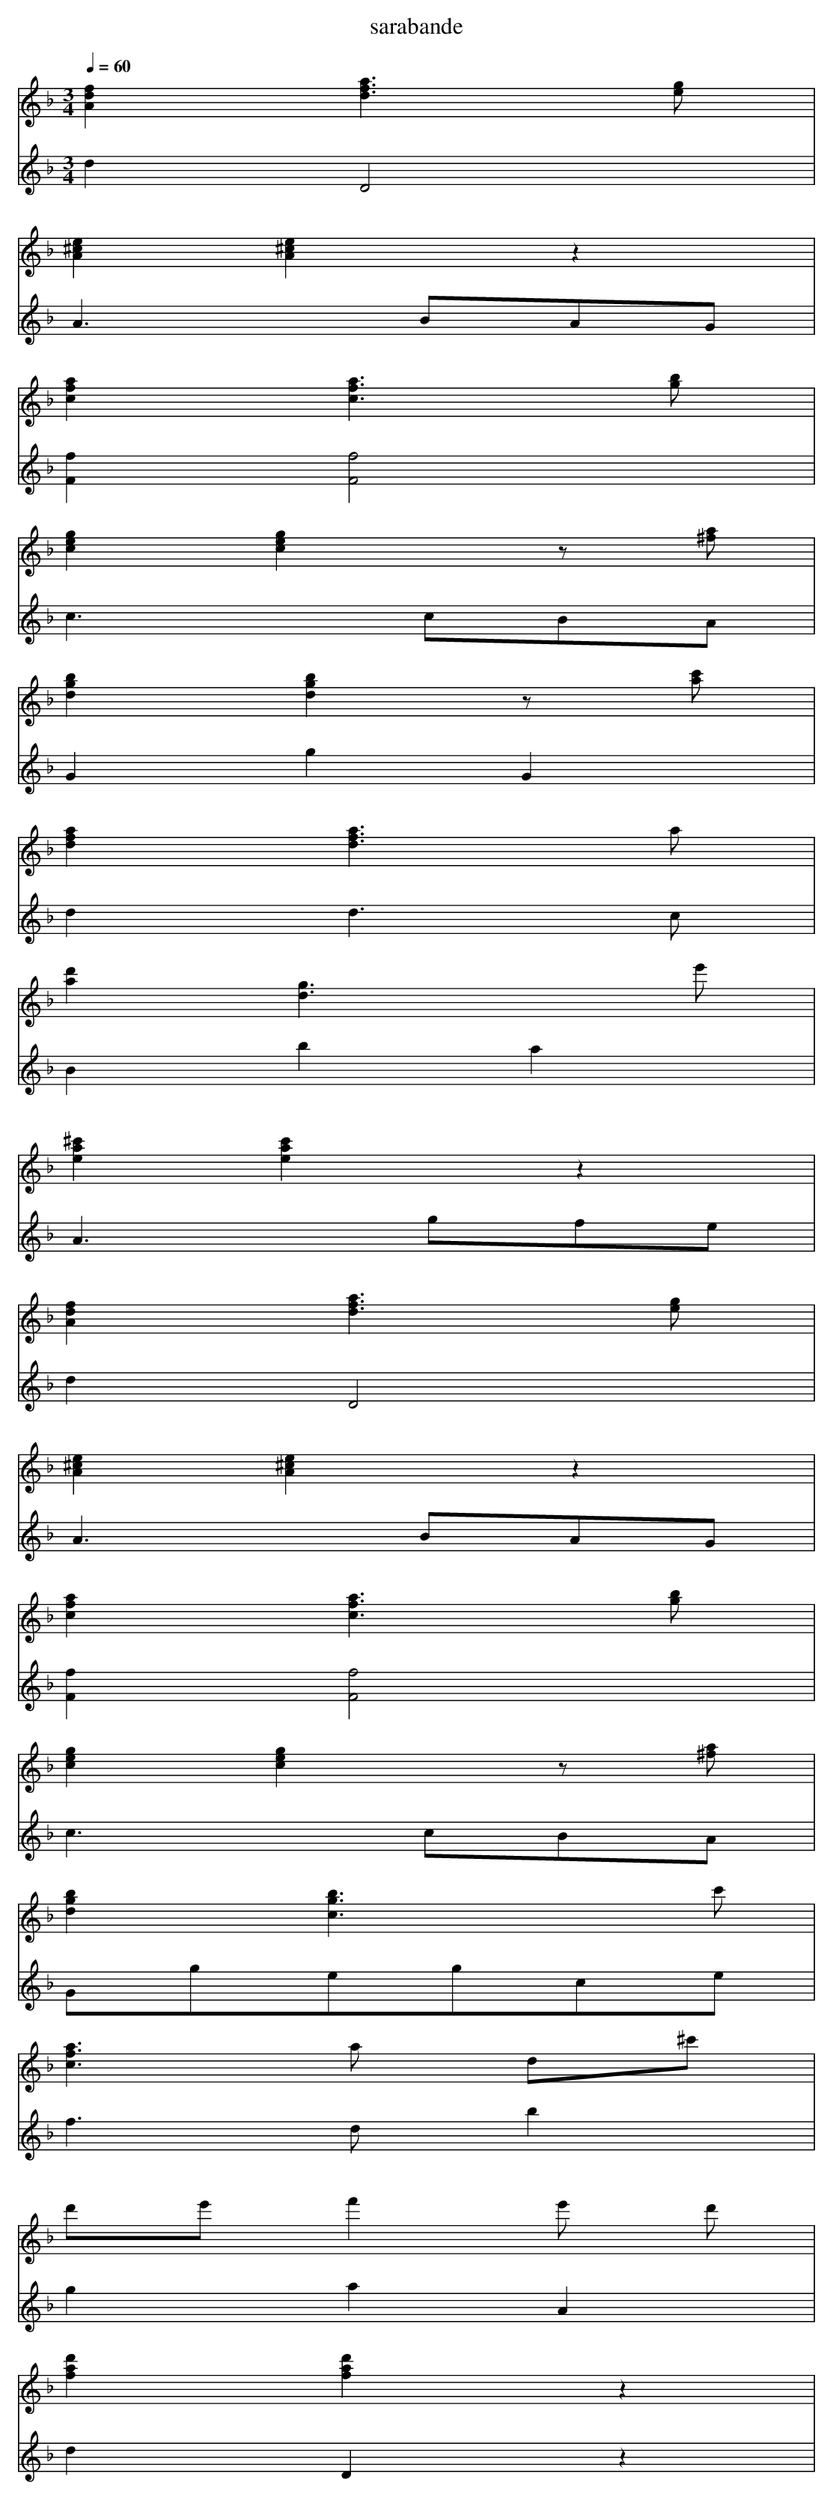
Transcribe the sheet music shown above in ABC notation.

X:1
T:sarabande
M:3/4
L: 1/4
Q:1/4=60
K:F
V:1
[Adf] [a3/2d3/2f3/2] [e/g/] |
[A^ce] [A^ce] z |
[cfa] [c3/2f3/2a3/2] [g/b/] |
[ceg] [ceg] z/ [^f/a/] |
[dgb] [dgb] z/ [a/c'/] |
[dfa] [d3/2f3/2a3/2] a/ |
[ad'] [g3/2d3/2] e'/ |
[ea^c'] [eac'] z |
[Adf] [a3/2d3/2f3/2] [e/g/] |
[A^ce] [A^ce] z |
[cfa] [c3/2f3/2a3/2] [g/b/] |
[ceg] [ceg] z/ [^f/a/] |
[dgb] [c3/2g3/2b3/2] c'/ |
[c3/2f3/2a3/2] a/ d/^c'/ |
d'/e'/ f' e'/ d'/ |
[fad'] [fad'] z |
V:2
d D2 | A3/2 B/A/G/ |
[Ff] [F2f2] |
c3/2 c/B/A/ |
G g G |
d d3/2 c/ |
B ba |
A3/2 g/f/e/ |
d D2 | A3/2 B/A/G/ |
[Ff] [F2f2] |
c3/2 c/B/A/ |
G/g/e/g/c/e/ |
f3/2 d/ b |
g a A |
d D z |
